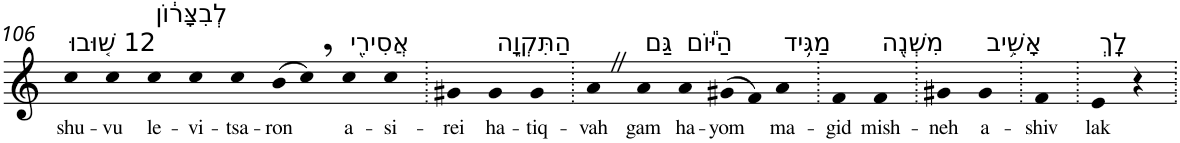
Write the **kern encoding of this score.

**kern	**text
*part1	*part1
*staff1	*staff1
*I"Piano	*
*I'Pno	*
!!LO:PB:g=z
*clefG2	*
*k[]	*
=106	=106
!LO:TX:a:t=12 שׁ֚וּבוּ	!
!	!LO:LY:b
4cc	shu-
!	!LO:LY:b
4cc	-vu
!LO:TX:a:t=לְבִצָּר֔וֹן	!
!	!LO:LY:b
4cc	le-
!	!LO:LY:b
4cc	-vi-
!	!LO:LY:b
4cc	-tsa-
!	!LO:LY:b
(>8b	-ron
8cc,)	.
!LO:TX:a:t=אֲסִירֵ֖י	!
!	!LO:LY:b
4cc	a-
!	!LO:LY:b
4cc	-si-
=107.	=107.
!	!LO:LY:b
4g#X	-rei
!LO:TX:a:t=הַתִּקְוָ֑ה	!
!	!LO:LY:b
4g#	ha-
!	!LO:LY:b
4g#	-tiq-
=108.	=108.
!	!LO:LY:b
4aZ	-vah
!LO:TX:a:t=גַּם	!
!	!LO:LY:b
4a	gam
!LO:TX:a:t=הַיּ֕וֹם	!
!	!LO:LY:b
4a	ha-
!	!LO:LY:b
(>8g#X	-yom
8f)	.
!LO:TX:a:t=מַגִּ֥יד	!
!	!LO:LY:b
4a	ma-
=109.	=109.
!	!LO:LY:b
4f	-gid
!LO:TX:a:t=מִשְׁנֶ֖ה	!
!	!LO:LY:b
4f	mish-
=110.	=110.
!	!LO:LY:b
4g#X	-neh
!LO:TX:a:t=אָשִׁ֥יב	!
!	!LO:LY:b
4g#	a-
=111.	=111.
!	!LO:LY:b
4f	-shiv
=112.	=112.
!LO:TX:a:t=לָֽךְ	!
!	!LO:LY:b
4e	lak
4r	.
=.	=.
*-	*-
